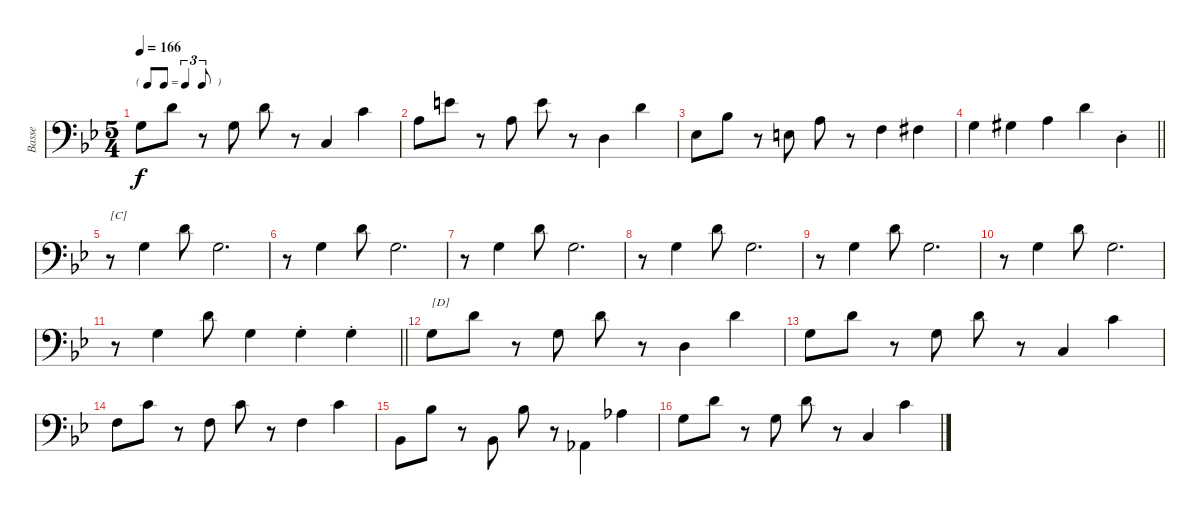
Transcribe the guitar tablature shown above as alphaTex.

\track ("Basse" "Basse") {instrument electricbassfinger}
\staff {score}
\tuning (G2 D2 A1 E1) {hide}
\ts (5 4)
\tf triplet8th
\tempo 166
\clef f4
\ks gminor
0.1.8{dy f} 7.1.8 r.8 0.1.8 7.1.8 r.8 8.4.4 5.1.4 |
2.1.8 9.1.8 r.8 2.1.8 9.1.8 r.8 0.2.4 7.1.4 |
1.2.8 3.1.8 r.8 2.2.8 2.1.8 r.8 3.2.4 4.2{acc #}.4 |
\barLineRight lightlight
0.1.4 1.1{acc #}.4 2.1.4 7.1.4 0.2{st}.4 |
r.8{txt "[C]"} 0.1.4 7.1.8 0.1.2{d} |
r.8 0.1.4 7.1.8 0.1.2{d} |
r.8 0.1.4 7.1.8 0.1.2{d} |
r.8 0.1.4 7.1.8 0.1.2{d} |
r.8 0.1.4 7.1.8 0.1.2{d} |
r.8 0.1.4 7.1.8 0.1.2{d} |
\barLineRight lightlight
r.8 0.1.4 7.1.8 0.1.4 0.1{st}.4 0.1{st}.4 |
0.1.8{txt "[D]"} 7.1.8 r.8 0.1.8 7.1.8 r.8 0.2.4 7.1.4 |
0.1.8 7.1.8 r.8 0.1.8 7.1.8 r.8 8.4.4 10.2.4 |
3.2.8 5.1.8 r.8 3.2.8 5.1.8 r.8 3.2.4 5.1.4 |
1.3.8{beam Down} 3.1.8{beam Down} r.8 1.3.8{beam Down} 3.1.8{beam Down} r.8 4.4.4{beam Down} 6.2.4{beam Down} |
0.1.8 7.1.8 r.8 0.1.8 7.1.8 r.8 3.3.4 5.1.4
